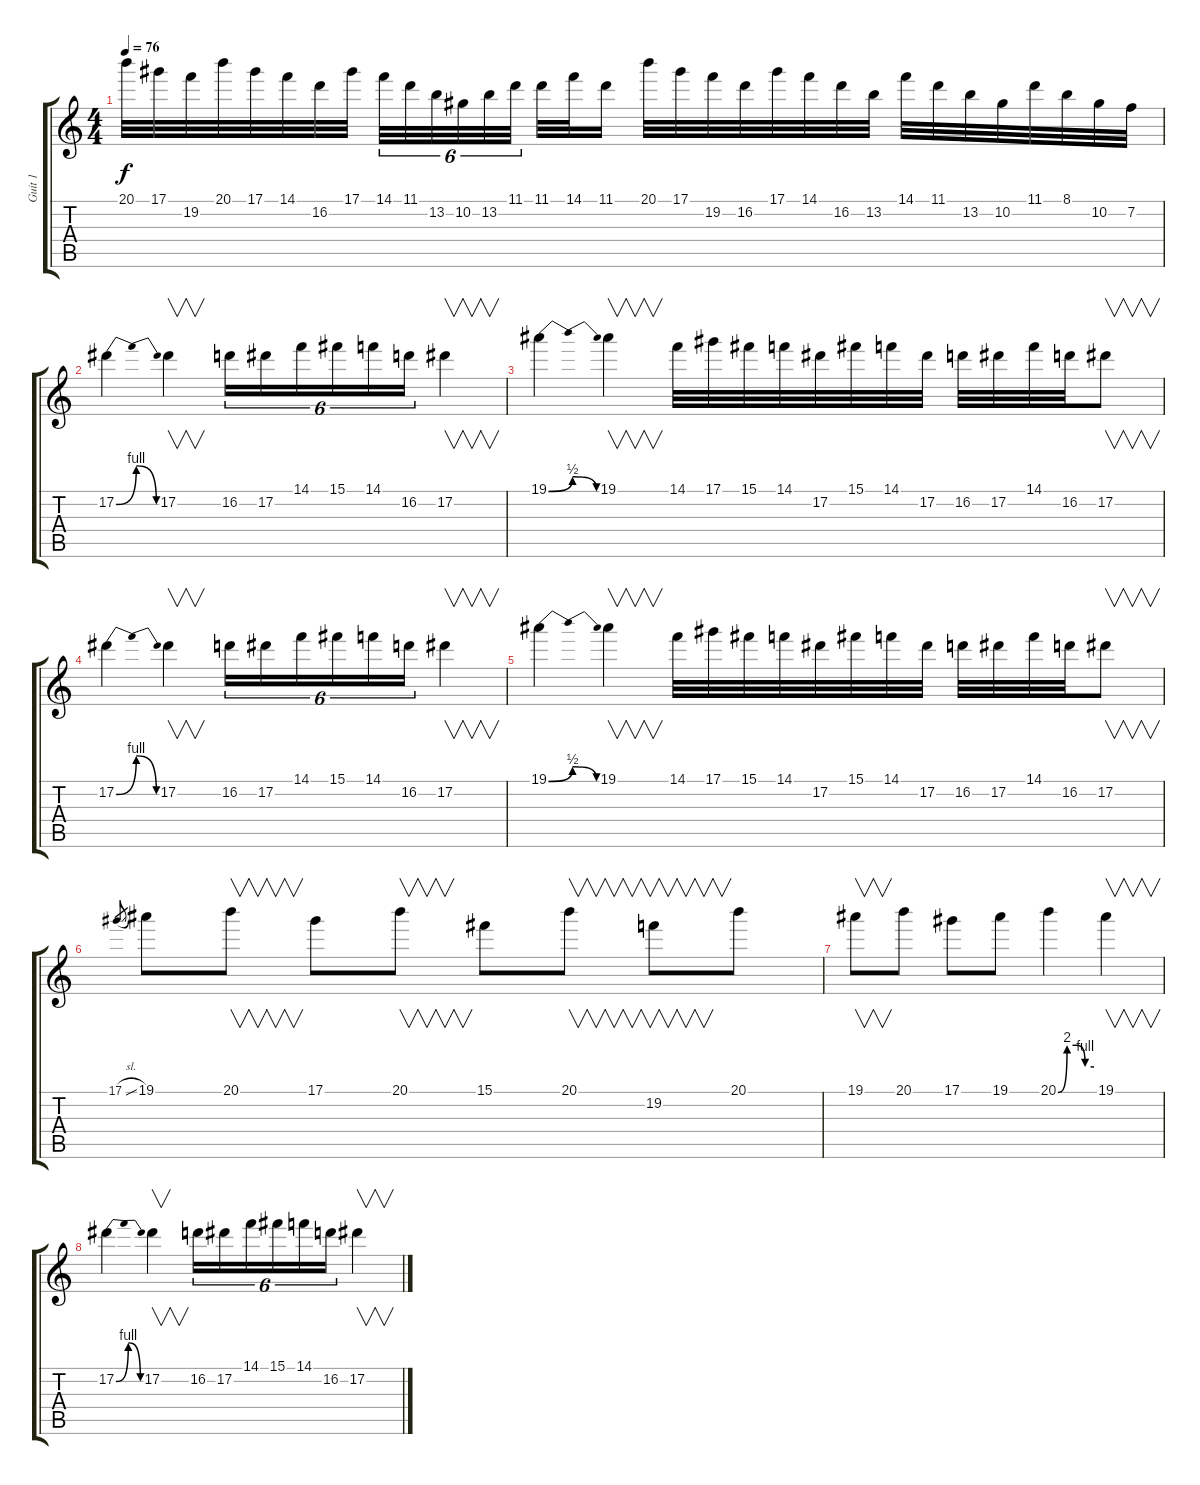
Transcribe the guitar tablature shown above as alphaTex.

\track ("Guit 1" "Guit 1") {instrument distortionguitar}
\staff {score tabs}
\tuning (Eb4 Bb3 Gb3 Db3 Ab2 Eb2) {hide}
\ts (4 4)
\tempo 76
\clef g2
\ks c
20.1.32{dy f} 17.1.32 19.2.32 20.1.32 17.1.32 14.1.32 16.2.32 17.1.32 14.1.32{tu (6 4)} 11.1.32{tu (6 4)} 13.2.32{tu (6 4)} 10.2.32{tu (6 4)} 13.2.32{tu (6 4)} 11.1.32{tu (6 4)} 11.1.32 14.1.32 11.1.16 20.1.32 17.1.32 19.2.32 16.2.32 17.1.32 14.1.32 16.2.32 13.2.32 14.1.32 11.1.32 13.2.32 10.2.32 11.1.32 8.1.32 10.2.32 7.2.32 |
17.2{be (bendrelease 0 0 15 4 30 4 60 0)}.4 17.2.4{v} 16.2.16{tu (6 4)} 17.2.16{tu (6 4)} 14.1.16{tu (6 4)} 15.1.16{tu (6 4)} 14.1.16{tu (6 4)} 16.2.16{tu (6 4)} 17.2.4{v} |
19.1{be (bendrelease 0 0 15 2 30 2 60 0)}.4 19.1.4{v} 14.1.32 17.1.32 15.1.32 14.1.32 17.2.32 15.1.32 14.1.32 17.2.32 16.2.32 17.2.32 14.1.32 16.2.32 17.2.8{v} |
17.2{be (bendrelease 0 0 15 4 30 4 60 0)}.4 17.2.4{v} 16.2.16{tu (6 4)} 17.2.16{tu (6 4)} 14.1.16{tu (6 4)} 15.1.16{tu (6 4)} 14.1.16{tu (6 4)} 16.2.16{tu (6 4)} 17.2.4{v} |
19.1{be (bendrelease 0 0 15 2 30 2 60 0)}.4 19.1.4{v} 14.1.32 17.1.32 15.1.32 14.1.32 17.2.32 15.1.32 14.1.32 17.2.32 16.2.32 17.2.32 14.1.32 16.2.32 17.2.8{v} |
17.1{sl}.8{gr} 19.1.8 20.1.8{v} 17.1.8 20.1.8{v} 15.1.8 20.1.8{v} 19.2.8{v} 20.1.8 |
19.1.8{v} 20.1.8 17.1.8 19.1.8 20.1{be (custom 0 0 15 8 30 8 45 4 60 4)}.4 19.1.4{v} |
17.2{be (bendrelease 0 0 15 4 30 4 60 0)}.4 17.2.4{v} 16.2.16{tu (6 4)} 17.2.16{tu (6 4)} 14.1.16{tu (6 4)} 15.1.16{tu (6 4)} 14.1.16{tu (6 4)} 16.2.16{tu (6 4)} 17.2.4{v}
